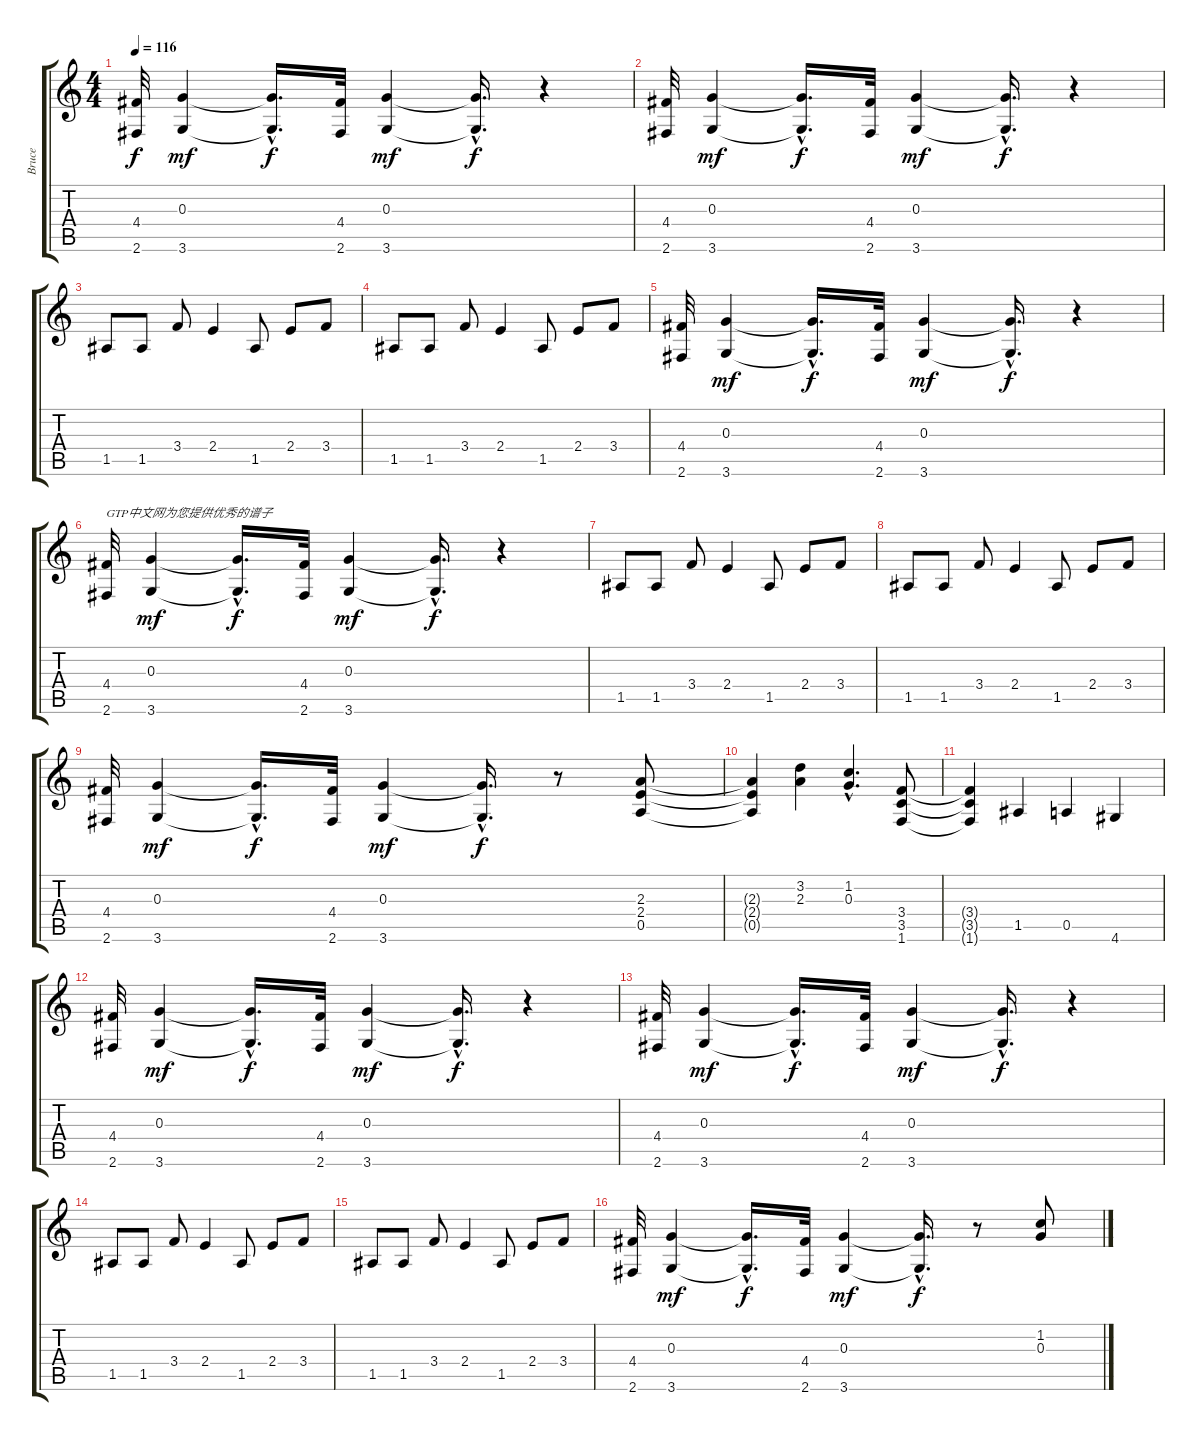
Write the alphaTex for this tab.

\track ("Bruce" "Bruce") {instrument overdrivenguitar}
\staff {score tabs}
\tuning (E4 B3 G3 D3 A2 E2) {hide}
\ts (4 4)
\tempo 116
\clef g2
\ks c
(4.4 2.6).32{dy f instrument overdrivenguitar} (0.3 3.6).4{dy mf} (0.3{hac t} 3.6{hac t}).16{d dy f} (4.4 2.6).32 (0.3 3.6).4{dy mf} (0.3{hac t} 3.6{hac t}).16{d dy f} r.4 |
(4.4 2.6).32 (0.3 3.6).4{dy mf} (0.3{hac t} 3.6{hac t}).16{d dy f} (4.4 2.6).32 (0.3 3.6).4{dy mf} (0.3{hac t} 3.6{hac t}).16{d dy f} r.4 |
1.5.8 1.5.8 3.4.8 2.4.4 1.5.8 2.4.8 3.4.8 |
1.5.8 1.5.8 3.4.8 2.4.4 1.5.8 2.4.8 3.4.8 |
(4.4 2.6).32 (0.3 3.6).4{dy mf} (0.3{hac t} 3.6{hac t}).16{d dy f} (4.4 2.6).32 (0.3 3.6).4{dy mf} (0.3{hac t} 3.6{hac t}).16{d dy f} r.4 |
(4.4 2.6).32{txt "GTP中文网为您提供优秀的谱子"} (0.3 3.6).4{dy mf} (0.3{hac t} 3.6{hac t}).16{d dy f} (4.4 2.6).32 (0.3 3.6).4{dy mf} (0.3{hac t} 3.6{hac t}).16{d dy f} r.4 |
1.5.8 1.5.8 3.4.8 2.4.4 1.5.8 2.4.8 3.4.8 |
1.5.8 1.5.8 3.4.8 2.4.4 1.5.8 2.4.8 3.4.8 |
(4.4 2.6).32 (0.3 3.6).4{dy mf} (0.3{hac t} 3.6{hac t}).16{d dy f} (4.4 2.6).32 (0.3 3.6).4{dy mf} (0.3{hac t} 3.6{hac t}).16{d dy f} r.8 (2.3 2.4 0.5).8 |
(2.3{t} 2.4{t} 0.5{t}).4 (3.2 2.3).4 (1.2{hac} 0.3{hac}).4{d} (3.4 3.5 1.6).8 |
(3.4{t} 3.5{t} 1.6{t}).4 1.5.4 0.5.4 4.6.4 |
(4.4 2.6).32 (0.3 3.6).4{dy mf} (0.3{hac t} 3.6{hac t}).16{d dy f} (4.4 2.6).32 (0.3 3.6).4{dy mf} (0.3{hac t} 3.6{hac t}).16{d dy f} r.4 |
(4.4 2.6).32 (0.3 3.6).4{dy mf} (0.3{hac t} 3.6{hac t}).16{d dy f} (4.4 2.6).32 (0.3 3.6).4{dy mf} (0.3{hac t} 3.6{hac t}).16{d dy f} r.4 |
1.5.8 1.5.8 3.4.8 2.4.4 1.5.8 2.4.8 3.4.8 |
1.5.8 1.5.8 3.4.8 2.4.4 1.5.8 2.4.8 3.4.8 |
(4.4 2.6).32 (0.3 3.6).4{dy mf} (0.3{hac t} 3.6{hac t}).16{d dy f} (4.4 2.6).32 (0.3 3.6).4{dy mf} (0.3{hac t} 3.6{hac t}).16{d dy f} r.8 (1.2 0.3).8
